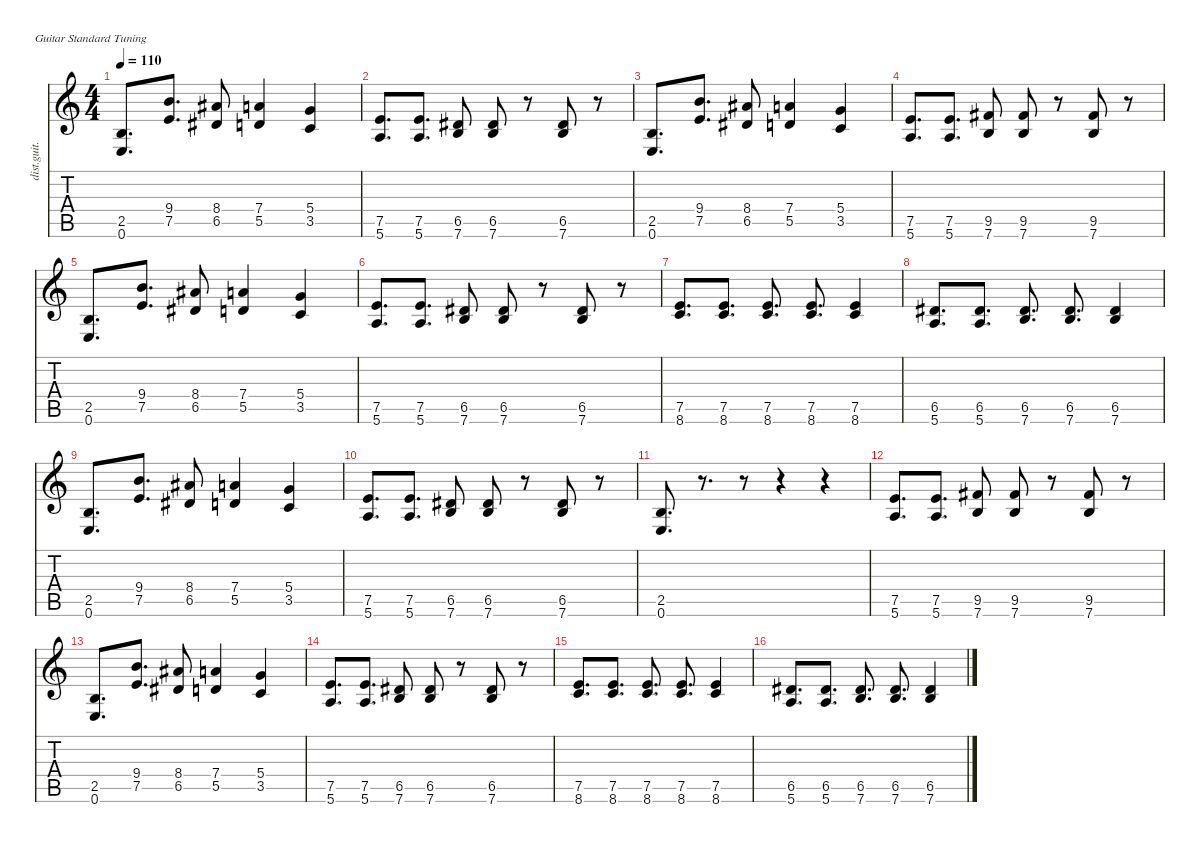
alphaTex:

\defaultSystemsLayout 4
\hideDynamics
\bracketExtendMode nobrackets
\otherSystemsTrackNameOrientation horizontal
\track ("Distortion Guitar" "dist.guit.") {instrument distortionguitar}
\staff {score tabs}
\tuning (E4 B3 G3 D3 A2 E2)
\ts (4 4)
\tempo 110
\clef g2
\ks c
(0.6 2.5).8{d dy mf} (9.4 7.5).8{d} (6.5{acc #} 8.4{acc #}).8 (5.5 7.4).4 (5.4 3.5).4 |
(5.6 7.5).8{d} (5.6 7.5).8{d} (7.6 6.5{acc #}).8 (7.6 6.5{acc #}).8 r.8 (7.6 6.5{acc #}).8 r.8 |
(0.6 2.5).8{d} (9.4 7.5).8{d} (6.5{acc #} 8.4{acc #}).8 (5.5 7.4).4 (5.4 3.5).4 |
(5.6 7.5).8{d} (5.6 7.5).8{d} (7.6 9.5{acc #}).8 (7.6 9.5{acc #}).8 r.8 (7.6 9.5{acc #}).8 r.8 |
(0.6 2.5).8{d} (9.4 7.5).8{d} (6.5{acc #} 8.4{acc #}).8 (5.5 7.4).4 (5.4 3.5).4 |
(5.6 7.5).8{d} (5.6 7.5).8{d} (7.6 6.5{acc #}).8 (7.6 6.5{acc #}).8 r.8 (7.6 6.5{acc #}).8 r.8 |
(8.6 7.5).8{d} (7.5 8.6).8{d} (7.5 8.6).8{d} (7.5 8.6).8{d} (7.5 8.6).4 |
(5.6 6.5{acc #}).8{d} (5.6 6.5{acc #}).8{d} (7.6 6.5{acc #}).8{d} (7.6 6.5{acc #}).8{d} (7.6 6.5{acc #}).4 |
(0.6 2.5).8{d} (9.4 7.5).8{d} (6.5{acc #} 8.4{acc #}).8 (5.5 7.4).4 (5.4 3.5).4 |
(5.6 7.5).8{d} (5.6 7.5).8{d} (7.6 6.5{acc #}).8 (7.6 6.5{acc #}).8 r.8 (7.6 6.5{acc #}).8 r.8 |
(0.6 2.5).8{d} r.8{d} r.8 r.4 r.4 |
(5.6 7.5).8{d} (5.6 7.5).8{d} (7.6 9.5{acc #}).8 (7.6 9.5{acc #}).8 r.8 (7.6 9.5{acc #}).8 r.8 |
(0.6 2.5).8{d} (9.4 7.5).8{d} (6.5{acc #} 8.4{acc #}).8 (5.5 7.4).4 (5.4 3.5).4 |
(5.6 7.5).8{d} (5.6 7.5).8{d} (7.6 6.5{acc #}).8 (7.6 6.5{acc #}).8 r.8 (7.6 6.5{acc #}).8 r.8 |
(8.6 7.5).8{d} (7.5 8.6).8{d} (7.5 8.6).8{d} (7.5 8.6).8{d} (7.5 8.6).4 |
(5.6 6.5{acc #}).8{d} (5.6 6.5{acc #}).8{d} (7.6 6.5{acc #}).8{d} (7.6 6.5{acc #}).8{d} (7.6 6.5{acc #}).4
